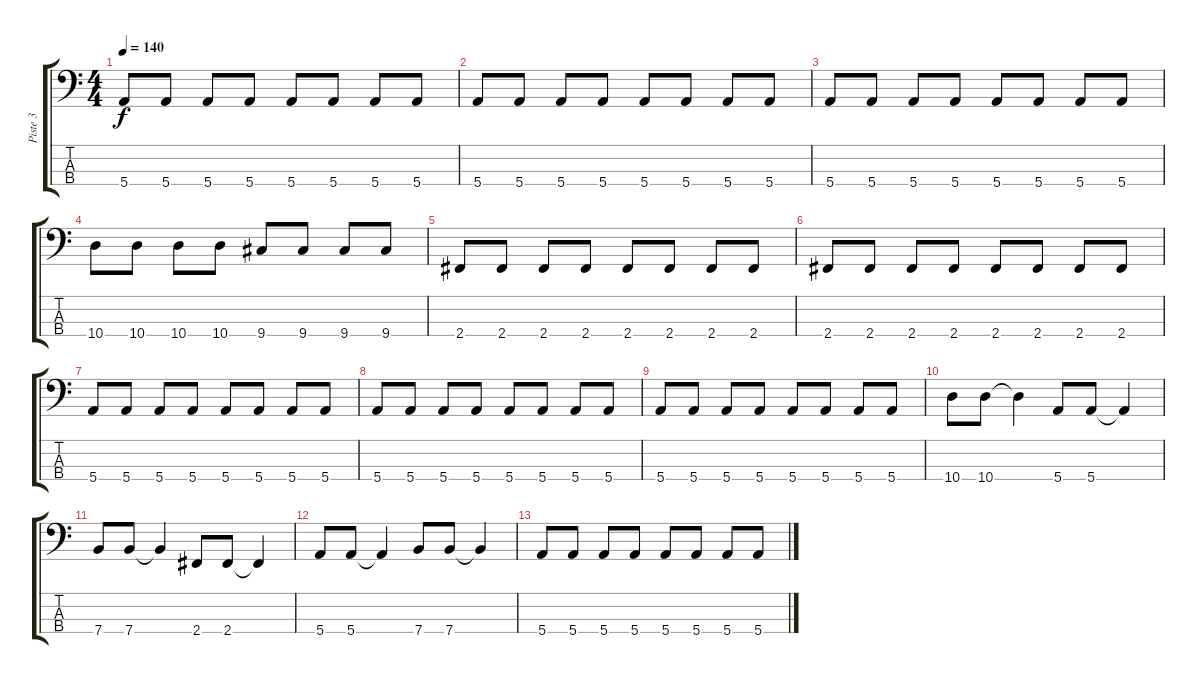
\track ("Piste 3" "Piste 3") {instrument electricbassfinger}
\staff {score tabs}
\tuning (G2 D2 A1 E1) {hide}
\ts (4 4)
\tempo 140
\clef f4
\ks c
5.4.8{dy f} 5.4.8 5.4.8 5.4.8 5.4.8 5.4.8 5.4.8 5.4.8 |
5.4.8 5.4.8 5.4.8 5.4.8 5.4.8 5.4.8 5.4.8 5.4.8 |
5.4.8 5.4.8 5.4.8 5.4.8 5.4.8 5.4.8 5.4.8 5.4.8 |
10.4.8 10.4.8 10.4.8 10.4.8 9.4.8 9.4.8 9.4.8 9.4.8 |
2.4.8 2.4.8 2.4.8 2.4.8 2.4.8 2.4.8 2.4.8 2.4.8 |
2.4.8 2.4.8 2.4.8 2.4.8 2.4.8 2.4.8 2.4.8 2.4.8 |
5.4.8 5.4.8 5.4.8 5.4.8 5.4.8 5.4.8 5.4.8 5.4.8 |
5.4.8 5.4.8 5.4.8 5.4.8 5.4.8 5.4.8 5.4.8 5.4.8 |
5.4.8 5.4.8 5.4.8 5.4.8 5.4.8 5.4.8 5.4.8 5.4.8 |
10.4.8 10.4.8 10.4{t}.4 5.4.8 5.4.8 5.4{t}.4 |
7.4.8 7.4.8 7.4{t}.4 2.4.8 2.4.8 2.4{t}.4 |
5.4.8 5.4.8 5.4{t}.4 7.4.8 7.4.8 7.4{t}.4 |
5.4.8 5.4.8 5.4.8 5.4.8 5.4.8 5.4.8 5.4.8 5.4.8
